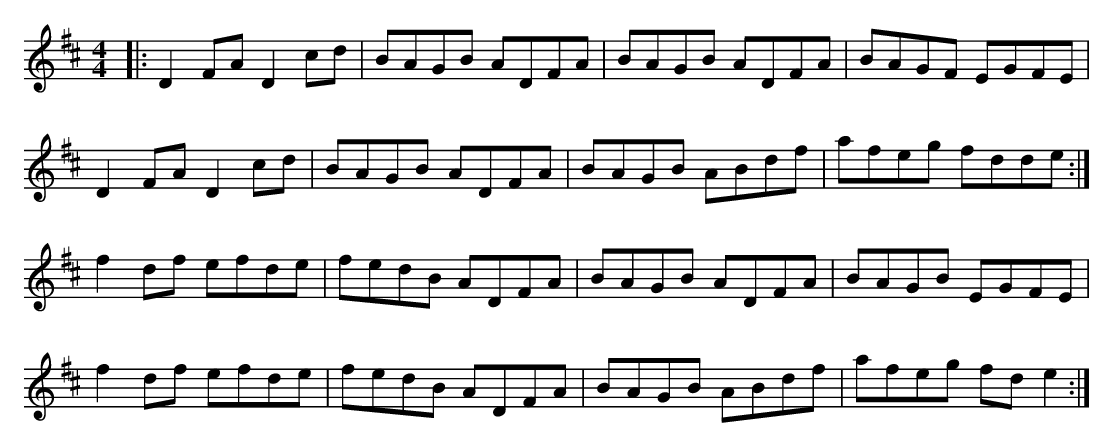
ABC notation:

X:1
M:4/4
K:D
|:D2 FA D2 cd|BAGB ADFA|BAGB ADFA|BAGF EGFE|
D2 FA D2 cd|BAGB ADFA|BAGB ABdf|afeg fdde:|
f2 df efde|fedB ADFA|BAGB ADFA|BAGB EGFE|
f2 df efde|fedB ADFA|BAGB ABdf|afeg fd e2:|
